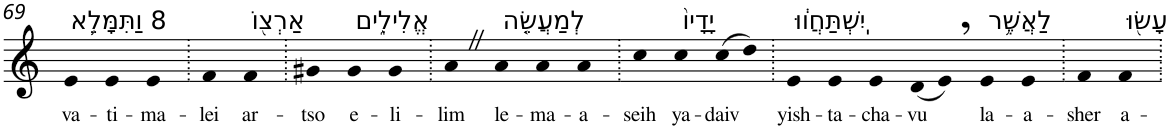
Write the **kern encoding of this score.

**kern	**text
*part1	*part1
*staff1	*staff1
*I"Piano	*
*I'Pno	*
!!LO:PB:g=z
*clefG2	*
*k[]	*
=69	=69
!LO:TX:a:t=8 וַתִּמָּלֵ֥א	!
!	!LO:LY:b
4e	va-
!	!LO:LY:b
4e	-ti-
!	!LO:LY:b
4e	-ma-
=70.	=70.
!	!LO:LY:b
4f	-lei
!LO:TX:a:t=אַרְצ֖וֹ	!
!	!LO:LY:b
4f	ar-
=71.	=71.
!	!LO:LY:b
4g#X	-tso
!LO:TX:a:t=אֱלִילִ֑ים	!
!	!LO:LY:b
4g#	e-
!	!LO:LY:b
4g#	-li-
=72.	=72.
!	!LO:LY:b
4aZ	-lim
!LO:TX:a:t=לְמַעֲשֵׂ֤ה	!
!	!LO:LY:b
4a	le-
!	!LO:LY:b
4a	-ma-
!	!LO:LY:b
4a	-a-
=73.	=73.
!	!LO:LY:b
4cc	-seih
!LO:TX:a:t=יָדָיו֙	!
!	!LO:LY:b
4cc	ya-
!	!LO:LY:b
(8cc	-daiv
8dd)	.
=74.	=74.
!LO:TX:a:t=יִֽשְׁתַּחֲו֔וּ	!
!	!LO:LY:b
4e	yish-
!	!LO:LY:b
4e	-ta-
!	!LO:LY:b
4e	-cha-
!	!LO:LY:b
(8d	-vu
8e,)	.
!LO:TX:a:t=לַאֲשֶׁ֥ר	!
!	!LO:LY:b
4e	la-
!	!LO:LY:b
4e	-a-
=75.	=75.
!	!LO:LY:b
4f	-sher
!LO:TX:a:t=עָשׂ֖וּ	!
!	!LO:LY:b
4f	a-
=.	=.
*-	*-
